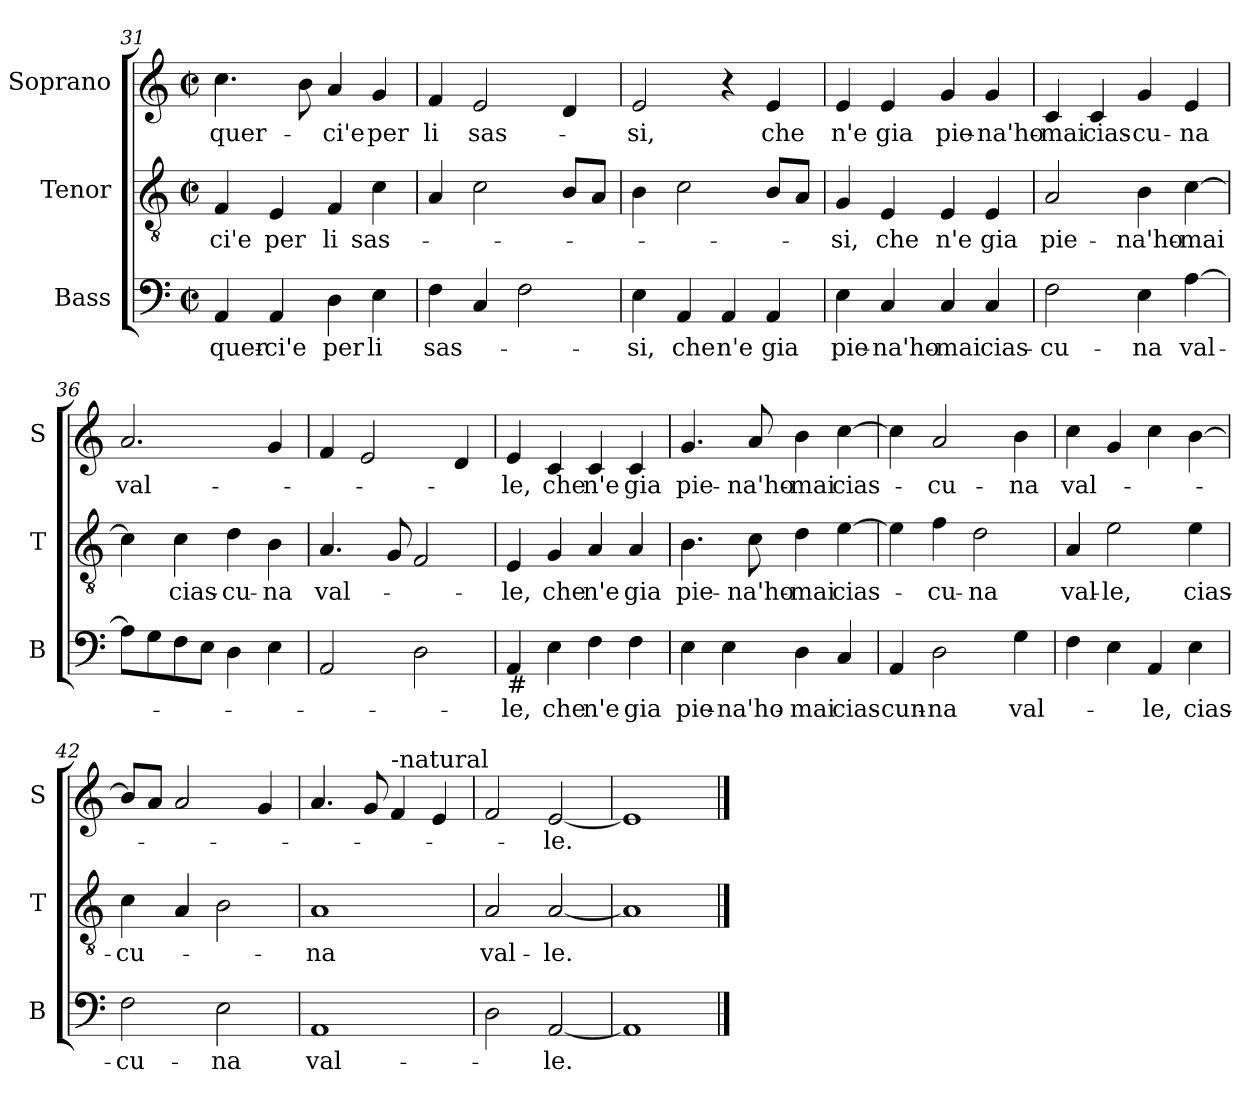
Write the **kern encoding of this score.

**kern	**text	**kern	**text	**kern	**text
*part3	*part3	*part2	*part2	*part1	*part1
*staff3	*staff3	*staff2	*staff2	*staff1	*staff1
*I"Bass	*	*I"Tenor	*	*I"Soprano	*
*I'B	*	*I'T	*	*I'S	*
!!LO:LB:g=z
*clefF4	*	*clefGv2	*	*clefG2	*
*k[]	*	*k[]	*	*k[]	*
*C:	*	*C:	*	*C:	*
*M2/2	*	*M2/2	*	*M2/2	*
*met(c|)	*	*met(c|)	*	*met(c|)	*
=31	=31	=31	=31	=31	=31
!	!LO:LY:b	!	!LO:LY:b	!	!LO:LY:b
4AA/	quer-	4F/	-ci'e	4.cc\	quer-
!	!LO:LY:b	!	!LO:LY:b	!	!
4AA/	-ci'e	4E/	per	.	.
.	.	.	.	8b\	.
!	!LO:LY:b	!	!LO:LY:b	!	!LO:LY:b
4D\	per	4F/	li	4a/	-ci'e
!	!LO:LY:b	!	!LO:LY:b	!	!LO:LY:b
4E\	li	4c\	sas-	4g/	per
=32	=32	=32	=32	=32	=32
!	!LO:LY:b	!	!	!	!LO:LY:b
4F\	sas-	4A/	.	4f/	li
!	!	!	!	!	!LO:LY:b
4C/	.	2c\	.	2e/	sas-
2F\	.	.	.	.	.
.	.	8B/L	.	4d/	.
.	.	8A/J	.	.	.
=33	=33	=33	=33	=33	=33
!	!LO:LY:b	!	!	!	!LO:LY:b
4E\	-si,	4B\	.	2e/	-si,
!	!LO:LY:b	!	!	!	!
4AA/	che	2c\	.	.	.
!	!LO:LY:b	!	!	!	!
4AA/	n'e	.	.	4r	.
!	!LO:LY:b	!	!	!	!LO:LY:b
4AA/	gia	8B/L	.	4e/	che
.	.	8A/J	.	.	.
=34	=34	=34	=34	=34	=34
!	!LO:LY:b	!	!LO:LY:b	!	!LO:LY:b
4E\	pie-	4G/	-si,	4e/	n'e
!	!LO:LY:b	!	!LO:LY:b	!	!LO:LY:b
4C/	-na'ho-	4E/	che	4e/	gia
!	!LO:LY:b	!	!LO:LY:b	!	!LO:LY:b
4C/	-mai	4E/	n'e	4g/	pie-
!	!LO:LY:b	!	!LO:LY:b	!	!LO:LY:b
4C/	cias-	4E/	gia	4g/	-na'ho-
=35	=35	=35	=35	=35	=35
!	!LO:LY:b	!	!LO:LY:b	!	!LO:LY:b
2F\	-cu-	2A/	pie-	4c/	-mai
!	!	!	!	!	!LO:LY:b
.	.	.	.	4c/	cias-
!	!LO:LY:b	!	!LO:LY:b	!	!LO:LY:b
4E\	-na	4B\	-na'ho-	4g/	-cu-
!	!LO:LY:b	!	!LO:LY:b	!	!LO:LY:b
[4A\	val-	[4c\	-mai	4e/	-na
!!LO:PB:g=z
=36	=36	=36	=36	=36	=36
!	!	!	!	!	!LO:LY:b
8A\L]	.	4c\]	.	2.a/	val-
8G\	.	.	.	.	.
!	!	!	!LO:LY:b	!	!
8F\	.	4c\	cias-	.	.
8E\J	.	.	.	.	.
!	!	!	!LO:LY:b	!	!
4D\	.	4d\	-cu-	.	.
!	!	!	!LO:LY:b	!	!
4E\	.	4B\	-na	4g/	.
=37	=37	=37	=37	=37	=37
!	!	!	!LO:LY:b	!	!
2AA/	.	4.A/	val-	4f/	.
.	.	.	.	2e/	.
.	.	8G/	.	.	.
2D\	.	2F/	.	.	.
.	.	.	.	4d/	.
=38	=38	=38	=38	=38	=38
!LO:TX:b:t=#	!	!	!	!	!
!	!LO:LY:b	!	!LO:LY:b	!	!LO:LY:b
4AA/	-le,	4E/	-le,	4e/	-le,
!	!LO:LY:b	!	!LO:LY:b	!	!LO:LY:b
4E\	che	4G/	che	4c/	che
!	!LO:LY:b	!	!LO:LY:b	!	!LO:LY:b
4F\	n'e	4A/	n'e	4c/	n'e
!	!LO:LY:b	!	!LO:LY:b	!	!LO:LY:b
4F\	gia	4A/	gia	4c/	gia
=39	=39	=39	=39	=39	=39
!	!LO:LY:b	!	!LO:LY:b	!	!LO:LY:b
4E\	pie-	4.B\	pie-	4.g/	pie-
!	!LO:LY:b	!	!	!	!
4E\	-na'ho-	.	.	.	.
!	!	!	!LO:LY:b	!	!LO:LY:b
.	.	8c\	-na'ho-	8a/	-na'ho-
!	!LO:LY:b	!	!LO:LY:b	!	!LO:LY:b
4D\	-mai	4d\	-mai	4b\	-mai
!	!LO:LY:b	!	!LO:LY:b	!	!LO:LY:b
4C/	cias-	[4e\	cias-	[4cc\	cias-
=40	=40	=40	=40	=40	=40
!	!LO:LY:b	!	!	!	!
4AA/	-cun-	4e\]	.	4cc\]	.
!	!LO:LY:b	!	!LO:LY:b	!	!LO:LY:b
2D\	-na	4f\	-cu-	2a/	-cu-
!	!	!	!LO:LY:b	!	!
.	.	2d\	-na	.	.
!	!LO:LY:b	!	!	!	!LO:LY:b
4G\	val-	.	.	4b\	-na
!!LO:LB:g=z
=41	=41	=41	=41	=41	=41
!	!	!	!LO:LY:b	!	!LO:LY:b
4F\	.	4A/	val-	4cc\	val-
!	!	!	!LO:LY:b	!	!
4E\	.	2e\	-le,	4g/	.
!	!LO:LY:b	!	!	!	!
4AA/	-le,	.	.	4cc\	.
!	!LO:LY:b	!	!LO:LY:b	!	!
4E\	cias-	4e\	cias-	[4b\	.
=42	=42	=42	=42	=42	=42
!	!LO:LY:b	!	!LO:LY:b	!	!
2F\	-cu-	4c\	-cu-	8b/L]	.
.	.	.	.	8a/J	.
.	.	4A/	.	2a/	.
!	!LO:LY:b	!	!	!	!
2E\	-na	2B\	.	.	.
.	.	.	.	4g/	.
=43	=43	=43	=43	=43	=43
!	!LO:LY:b	!	!LO:LY:b	!	!
1AA	val-	1A	-na	4.a/	.
.	.	.	.	8g/	.
!	!	!	!	!LO:TX:a:t=-natural	!
.	.	.	.	4f/	.
.	.	.	.	4e/	.
=44	=44	=44	=44	=44	=44
!	!	!	!LO:LY:b	!	!
2D\	.	2A/	val-	2f/	.
!	!LO:LY:b	!	!LO:LY:b	!	!LO:LY:b
[2AA/	-le.	[2A/	-le.	[2e/	-le.
=45	=45	=45	=45	=45	=45
1AA]	.	1A]	.	1e]	.
==	==	==	==	==	==
*-	*-	*-	*-	*-	*-
